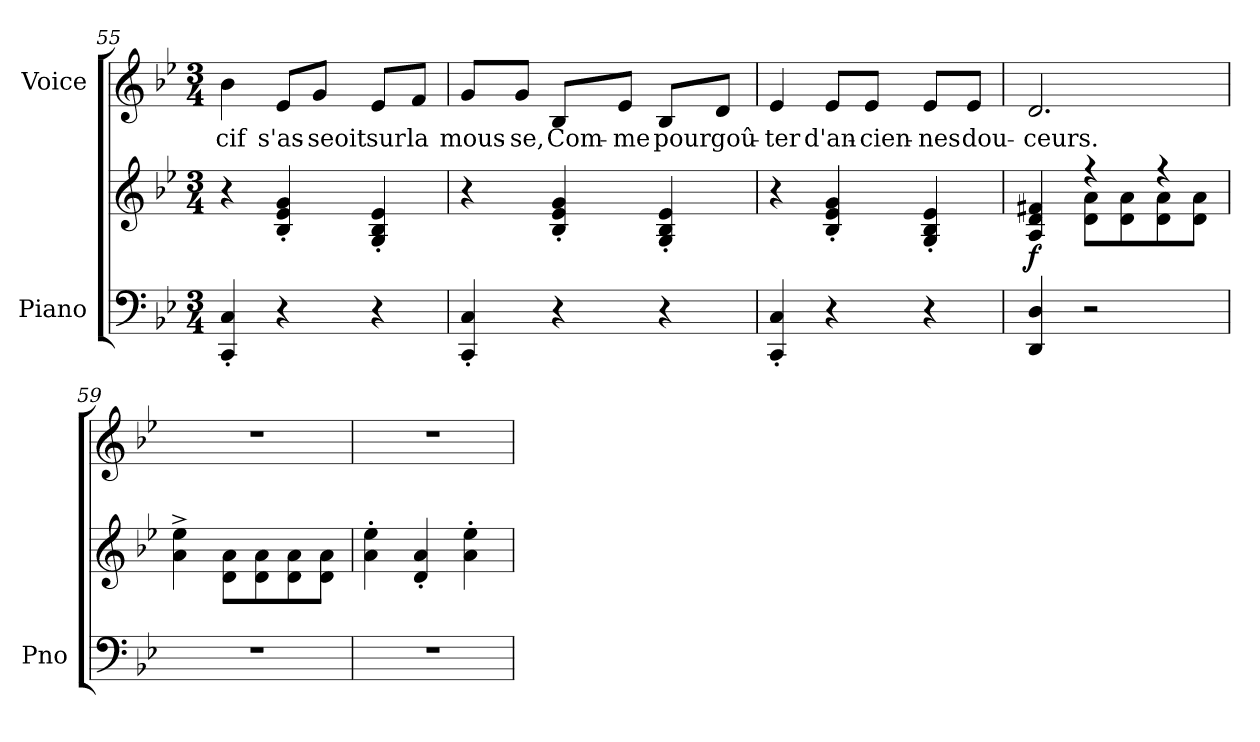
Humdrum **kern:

**kern	**kern	**dynam	**kern	**text
*part2	*part2	*part2	*part1	*part1
*staff3	*staff2	*staff2/3	*staff1	*staff1
*I"Piano	*	*	*I"Voice	*
*I'Pno	*	*	*	*
*clefF4	*clefG2	*	*clefG2	*
*k[b-e-]	*k[b-e-]	*	*k[b-e-]	*
*M3/4	*M3/4	*	*M3/4	*
=55	=55	=55	=55	=55
!	!	!	!	!LO:LY:b
4CC/' 4C/'	4r	.	4b-\	-cif
!	!	!	!	!LO:LY:b
4r	4B-/' 4e-/' 4g/'	.	8e-/L	s'as-
!	!	!	!	!LO:LY:b
.	.	.	8g/J	-seoit
!	!	!	!	!LO:LY:b
4r	4G/' 4B-/' 4e-/'	.	8e-/L	sur
!	!	!	!	!LO:LY:b
.	.	.	8f/J	la
!!LO:PB:g=z
=56	=56	=56	=56	=56
!	!	!	!	!LO:LY:b
4CC/' 4C/'	4r	.	8g/L	mous-
!	!	!	!	!LO:LY:b
.	.	.	8g/J	-se,
!	!	!	!	!LO:LY:b
4r	4B-/' 4e-/' 4g/'	.	8B-/L	Com-
!	!	!	!	!LO:LY:b
.	.	.	8e-/J	-me
!	!	!	!	!LO:LY:b
4r	4G/' 4B-/' 4e-/'	.	8B-/L	pour
!	!	!	!	!LO:LY:b
.	.	.	8d/J	goû-
=57	=57	=57	=57	=57
!	!	!	!	!LO:LY:b
4CC/' 4C/'	4r	.	4e-/	-ter
!	!	!	!	!LO:LY:b
4r	4B-/' 4e-/' 4g/'	.	8e-/L	d'an-
!	!	!	!	!LO:LY:b
.	.	.	8e-/J	-cien-
!	!	!	!	!LO:LY:b
4r	4G/' 4B-/' 4e-/'	.	8e-/L	-nes
!	!	!	!	!LO:LY:b
.	.	.	8e-/J	dou-
=58	=58	=58	=58	=58
*	*^	*	*	*
!	!	!	!LO:DY:b	!	!LO:LY:b
4DD/ 4D/	4A/ 4d/ 4f#X/	4ryy	f	2.d/	-ceurs.
2r	4r	8d\ 8a\L	.	.	.
.	.	8d\ 8a\	.	.	.
.	4r	8d\ 8a\	.	.	.
.	.	8d\ 8a\J	.	.	.
=59	=59	=59	=59	=59	=59
2.r	4a\^ 4ee-\^	4ryy	.	2.r	.
.	4ryy	8d\ 8a\L	.	.	.
.	.	8d\ 8a\	.	.	.
.	4ryy	8d\ 8a\	.	.	.
.	.	8d\ 8a\J	.	.	.
*	*v	*v	*	*	*
!!LO:LB:g=z
=60	=60	=60	=60	=60
2.r	4a\' 4ee-\'	.	2.r	.
.	4d/' 4a/'	.	.	.
.	4a\' 4ee-\'	.	.	.
=	=	=	=	=
*-	*-	*-	*-	*-
